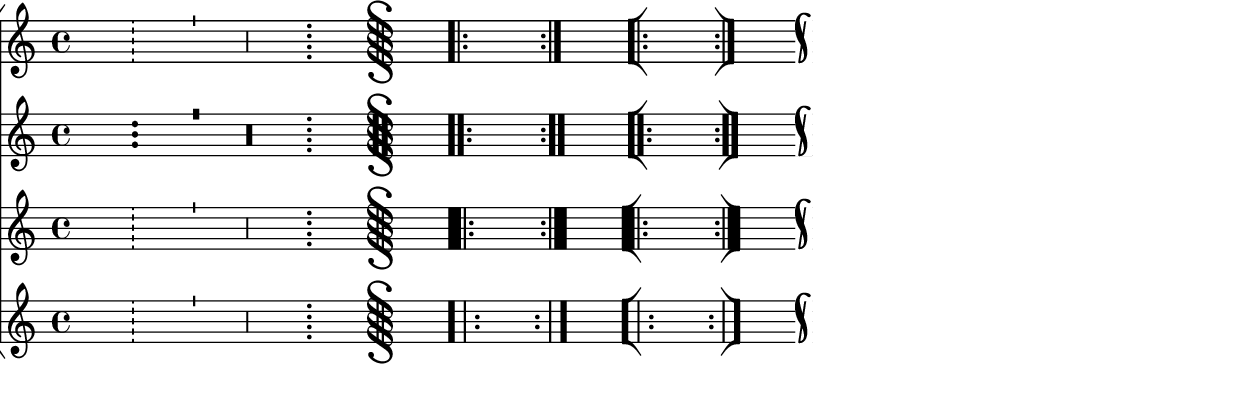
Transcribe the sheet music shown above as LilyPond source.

%% Generated by lilypond-book
%% Options: [exampleindent=10.16\mm,indent=0\mm,line-width=160\mm]
\include "lilypond-book-preamble.ly"


% ****************************************************************
% Start cut-&-pastable-section
% ****************************************************************

#(ly:set-option 'eps-box-padding 3.000000)



\paper {
  indent = 0\mm
  line-width = 160\mm
  % offset the left padding, also add 1mm as lilypond creates cropped
  % images with a little space on the right
  line-width = #(- line-width (* mm  3.000000) (* mm 1))
}

\layout {
  
}





% ****************************************************************
% ly snippet:
% ****************************************************************
\sourcefilename "/home/gub/NewGub/gub/target/linux-x86/src/lilypond-git.sv.gnu.org--lilypond.git-release-unstable/input/regression/bar-line-thickness.ly"
\sourcefileline 0
\version "2.23.6"

\header {
  texidoc = "The @code{hair-thickness} property sets the thickness of
thin bar lines, the @code{thick-thickness} property sets the thickness
of thick bar lines, and the @code{kern} property sets the spacing
within composite bar lines."
}

bars = {
  s1 \bar "!"
  s1 \bar "'"
  s1 \bar ","
  s1 \bar ";"
  s1 \bar "S"
  s1 \bar ".|:"
  s1 \bar ":|."
  s1 \bar "[|:"
  s1 \bar ":|]"
  s1 \bar "k"
}

\new ChoirStaff <<
  \new Staff \with {
    instrumentName = "default"
  } \bars

  \new Staff \with {
    instrumentName = \markup \column { "3x hair-" thickness }
    \override BarLine.hair-thickness = #5.7
  } \bars

  \new Staff \with {
    instrumentName = \markup \column { "2x thick-" thickness }
    \override BarLine.thick-thickness = #12.0
  } \bars

  \new Staff \with {
    instrumentName = "3x kern"
    \override BarLine.kern = #9.0
  } \bars
>>



% ****************************************************************
% end ly snippet
% ****************************************************************
